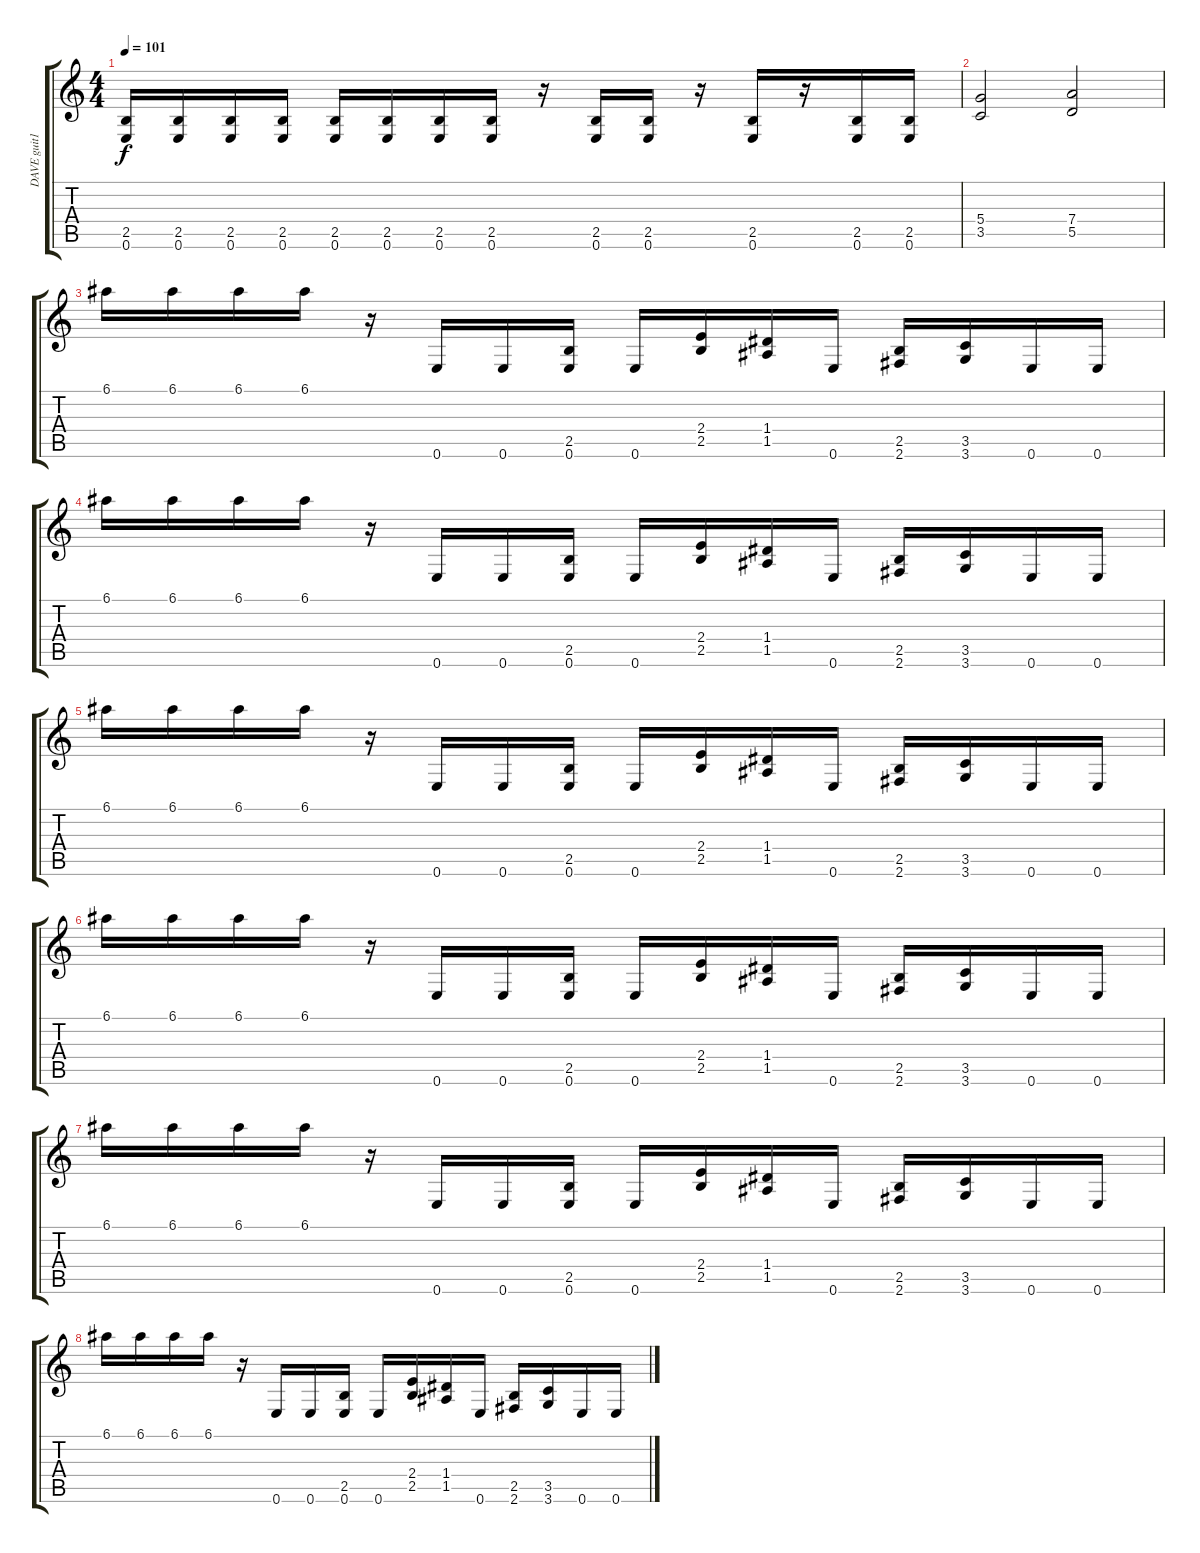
\track ("DAVE guit1" "DAVE guit1") {instrument distortionguitar}
\staff {score tabs}
\tuning (E4 B3 G3 D3 A2 E2) {hide}
\ts (4 4)
\tempo 101
\clef g2
\ks c
(2.5 0.6).16{dy f} (2.5 0.6).16 (2.5 0.6).16 (2.5 0.6).16 (2.5 0.6).16 (2.5 0.6).16 (2.5 0.6).16 (2.5 0.6).16 r.16 (2.5 0.6).16 (2.5 0.6).16 r.16 (2.5 0.6).16 r.16 (2.5 0.6).16 (2.5 0.6).16 |
(5.4 3.5).2 (7.4 5.5).2 |
6.1.16 6.1.16 6.1.16 6.1.16 r.16 0.6.16 0.6.16 (2.5 0.6).16 0.6.16 (2.4 2.5).16 (1.4 1.5).16 0.6.16 (2.5 2.6).16 (3.5 3.6).16 0.6.16 0.6.16 |
6.1.16 6.1.16 6.1.16 6.1.16 r.16 0.6.16 0.6.16 (2.5 0.6).16 0.6.16 (2.4 2.5).16 (1.4 1.5).16 0.6.16 (2.5 2.6).16 (3.5 3.6).16 0.6.16 0.6.16 |
6.1.16 6.1.16 6.1.16 6.1.16 r.16 0.6.16 0.6.16 (2.5 0.6).16 0.6.16 (2.4 2.5).16 (1.4 1.5).16 0.6.16 (2.5 2.6).16 (3.5 3.6).16 0.6.16 0.6.16 |
6.1.16 6.1.16 6.1.16 6.1.16 r.16 0.6.16 0.6.16 (2.5 0.6).16 0.6.16 (2.4 2.5).16 (1.4 1.5).16 0.6.16 (2.5 2.6).16 (3.5 3.6).16 0.6.16 0.6.16 |
6.1.16 6.1.16 6.1.16 6.1.16 r.16 0.6.16 0.6.16 (2.5 0.6).16 0.6.16 (2.4 2.5).16 (1.4 1.5).16 0.6.16 (2.5 2.6).16 (3.5 3.6).16 0.6.16 0.6.16 |
6.1.16 6.1.16 6.1.16 6.1.16 r.16 0.6.16 0.6.16 (2.5 0.6).16 0.6.16 (2.4 2.5).16 (1.4 1.5).16 0.6.16 (2.5 2.6).16 (3.5 3.6).16 0.6.16 0.6.16
